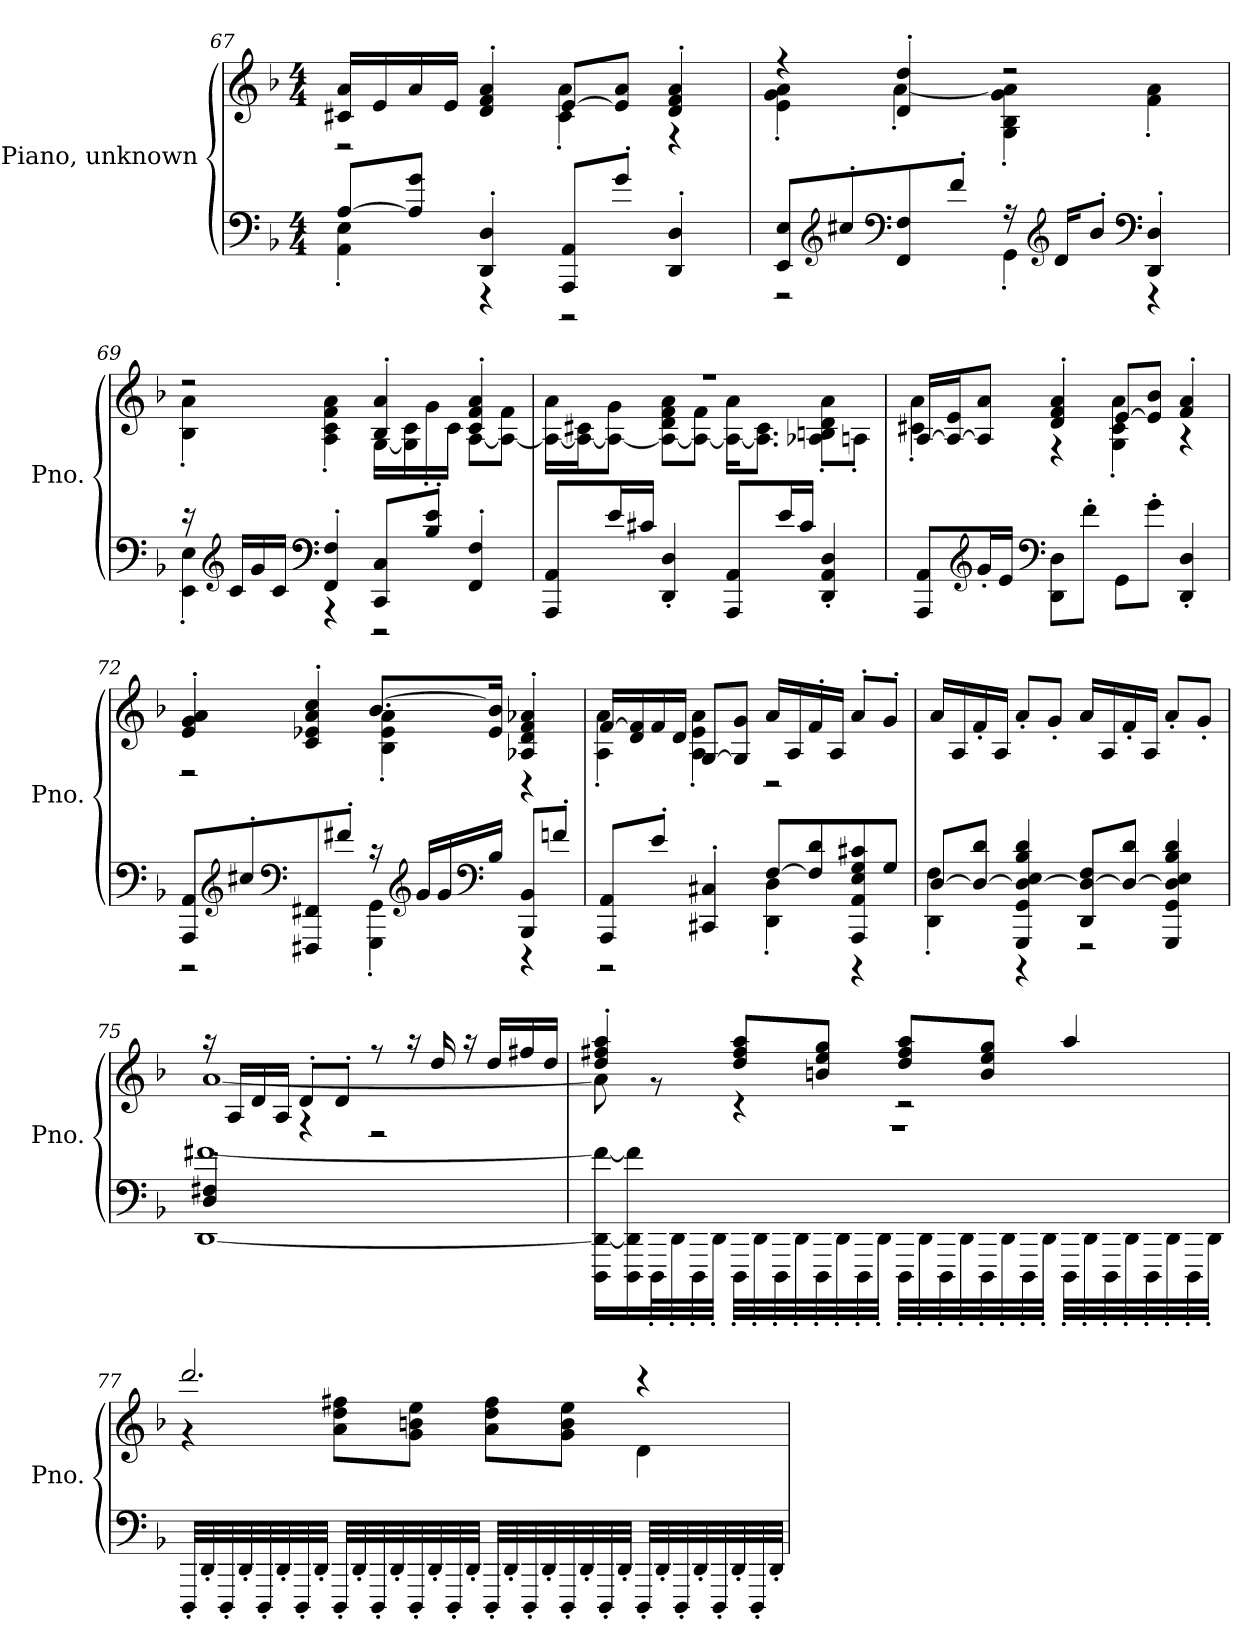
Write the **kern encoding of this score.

**kern	**kern
*part1	*part1
*staff2	*staff1
*I"Piano, unknown	*
*I'Pno.	*
*clefF4	*clefG2
*k[b-]	*k[b-]
*M4/4	*M4/4
=67	=67
*^	*^
[8A/L	4AA\' 4E\'	16c#X/ 16a/LL	2r
.	.	16e/	.
8A/] 8g/J	.	16a/	.
.	.	16e/JJ	.
4DD/' 4D/'	4r	4d/' 4f/' 4a/'	.
8AAA/ 8AA/L	2r	[8e/L	4c#\' 4a\'
8g'/J	.	8e/] 8a/J	.
4DD/' 4D/'	.	4d/' 4f/' 4a/'	4r
!!LO:LB:g=z	!!
=68	=68	=68	=68
8EE/ 8E/L	2r	4r	4e\' 4g\' 4a\'
*clefG2	*	*	*
8cc#X'/	.	.	.
*clefF4	*	*	*
8FF/ 8F/	.	4d/' 4dd/'	[4a'\
8f'/J	.	.	.
16r	4GG'\	2r	4G\' 4B-\' 4g\' 4a\]'
*clefG2	*	*	*
16d/KL	.	.	.
8b-'/J	.	.	.
*clefF4	*	*	*
4DD/' 4D/'	4r	.	4f\' 4a\'
=69	=69	=69	=69
16r	4EE\' 4E\'	2r	4B-\' 4a\'
*clefG2	*	*	*
16c/LL	.	.	.
16g/	.	.	.
16c/JJ	.	.	.
*clefF4	*	*	*
4FF/' 4F/'	4r	.	4A\' 4c\' 4f\' 4a\'
8CC/ 8C/L	2r	4B-/' 4a/'	[16G\LL
.	.	.	16G\] 16c\
8B-/' 8e/'J	.	.	16g'\
.	.	.	16c\JJ
4FF/' 4F/'	.	4c/' 4f/' 4a/'	[8A\L
.	.	.	8A\_ 8f\J
*v	*v	*	*
!!LO:LB:g=z	!!
=70	=70	=70
8AAA/ 8AA/L	1r	16A\_ 16a\LL
.	.	16A\_ 16c#X\J
16e/L	.	8A\_ 8g\J
16c#X/JJ	.	.
4DD/' 4D/'	.	8A\_ 8d\ 8f\ 8a\L
.	.	8A\_ 8f\J
8AAA/ 8AA/L	.	16A\_ 16a\KL
.	.	8.A\] 8.c#\J
16e/L	.	.
16c#/JJ	.	.
4DD/' 4AA/' 4D/'	.	8A-X\' 8Bn\' 8d\' 8a\'L
.	.	8An'\J
=71	=71	=71
8AAA/ 8AA/L	[16A/LL	4c#X\' 4a\'
.	16A/_ 16e/J	.
*clefG2	*	*
16g'/L	8A/] 8a/J	.
16e/JJ	.	.
*clefF4	*	*
8DD\ 8D\L	4d/' 4f/' 4a/'	4r
8f'\J	.	.
8GG\L	[8e/L	4G\' 4c#\' 4a\'
8g'\J	8e/] 8b-/J	.
4DD/' 4D/'	4f/' 4a/'	4r
!!LO:PB:g=z	!!
=72	=72	=72
*^	*	*
8AAA/ 8AA/L	2r	4e/' 4g/' 4a/'	2r
*clefG2	*	*	*
8cc#X'/	.	.	.
*clefF4	*	*	*
8FFF#X/ 8FF#X/	.	4c/' 4e-X/' 4a/' 4cc/'	.
8f#X'/J	.	.	.
16r	4GGG\' 4GG\'	[8.b-/L	4B-\' 4e-\' 4a\'
*clefG2	*	*	*
16g/LL	.	.	.
16g/	.	.	.
*clefF4	*	*	*
16B-/JJ	.	16e-/ 16b-/]Jk	.
8BBB-/ 8BB-/L	4r	4A-X/' 4d/' 4f/' 4a-X/'	4r
8fn'/J	.	.	.
=73	=73	=73	=73
8AAA/ 8AA/L	2r	[16f/LL	4A\' 4a\'
.	.	16d/ 16f/]	.
8e'/J	.	16f/	.
.	.	16d/JJ	.
4CC#X/' 4C#X/'	.	[8G/L	4A\' 4e\' 4a\'
.	.	8G/] 8g/J	.
[8F/L	4DD\' 4D\'	16a/LL	2r
.	.	16A/	.
8F/] 8d/	.	16f'/	.
.	.	16A/JJ	.
8AAA/ 8AA/ 8E/ 8G/ 8c#X/	4r	8a'/L	.
8G/J	.	8g'/J	.
*	*	*v	*v
!!LO:LB:g=z
=74	=74	=74
[8D/L	4DD\' 4F\'	16a/LL
.	.	16A/
8D/_ 8d/J	.	16f'/
.	.	16A/JJ
4GGG/ 4GG/ 4D/_ 4E/ 4B-/ 4d/	4r	8a'/L
.	.	8g'/J
8DD/ 8D/_ 8F/L	2r	16a/LL
.	.	16A/
8D/_ 8d/J	.	16f'/
.	.	16A/JJ
4GGG/ 4GG/ 4D/] 4E/ 4B-/ 4d/	.	8a'/L
.	.	8g'/J
=75	=75	=75
*	*	*^
4D/' 4F#X/'	[1DD [1f#X	16r	[1a
.	.	16A/LL	.
.	.	16d/	.
.	.	16A/JJ	.
4r	.	8d'/L	.
.	.	8d'/J	.
2r	.	8r	.
.	.	16r	.
.	.	16dd/	.
.	.	16r	.
.	.	16dd/LL	.
.	.	16ff#X/	.
.	.	16dd/JJ	.
!!LO:LB:g=z	!!
=76	=76	=76	=76
1r	16DDD\ 16DD\_ 16f#\_LL	4dd/' 4ff#X/' 4aa/'	8a\]
.	16DDD\ 16DD\] 16f#\]	.	.
.	32DDD'\L	.	8r
.	32DD'\	.	.
.	32DDD'\	.	.
.	32DD'\JJJ	.	.
.	32DDD'\LLL	8dd/ 8ff#/ 8aa/L	4r
.	32DD'\	.	.
.	32DDD'\	.	.
.	32DD'\	.	.
.	32DDD'\	8bn/ 8ee/ 8gg/J	.
.	32DD'\	.	.
.	32DDD'\	.	.
.	32DD'\JJJ	.	.
.	32DDD'\LLL	8dd/ 8ff#/ 8aa/L	2r
.	32DD'\	.	.
.	32DDD'\	.	.
.	32DD'\	.	.
.	32DDD'\	8b/ 8ee/ 8gg/J	.
.	32DD'\	.	.
.	32DDD'\	.	.
.	32DD'\JJJ	.	.
.	32DDD'\LLL	4aa/	.
.	32DD'\	.	.
.	32DDD'\	.	.
.	32DD'\	.	.
.	32DDD'\	.	.
.	32DD'\	.	.
.	32DDD'\	.	.
.	32DD'\JJJ	.	.
*v	*v	*	*
!!LO:LB:g=z	!!
=77	=77	=77
32DDD'/LLL	2.ddd/	4r
32DD'/	.	.
32DDD'/	.	.
32DD'/	.	.
32DDD'/	.	.
32DD'/	.	.
32DDD'/	.	.
32DD'/JJJ	.	.
32DDD'/LLL	.	8a\ 8dd\ 8ff#X\L
32DD'/	.	.
32DDD'/	.	.
32DD'/	.	.
32DDD'/	.	8g\ 8bn\ 8ee\J
32DD'/	.	.
32DDD'/	.	.
32DD'/JJJ	.	.
32DDD'/LLL	.	8a\ 8dd\ 8ff#\L
32DD'/	.	.
32DDD'/	.	.
32DD'/	.	.
32DDD'/	.	8g\ 8b\ 8ee\J
32DD'/	.	.
32DDD'/	.	.
32DD'/JJJ	.	.
32DDD'/LLL	4r	4d\
32DD'/	.	.
32DDD'/	.	.
32DD'/	.	.
32DDD'/	.	.
32DD'/	.	.
32DDD'/	.	.
32DD'/JJJ	.	.
*	*v	*v
=	=
*-	*-
